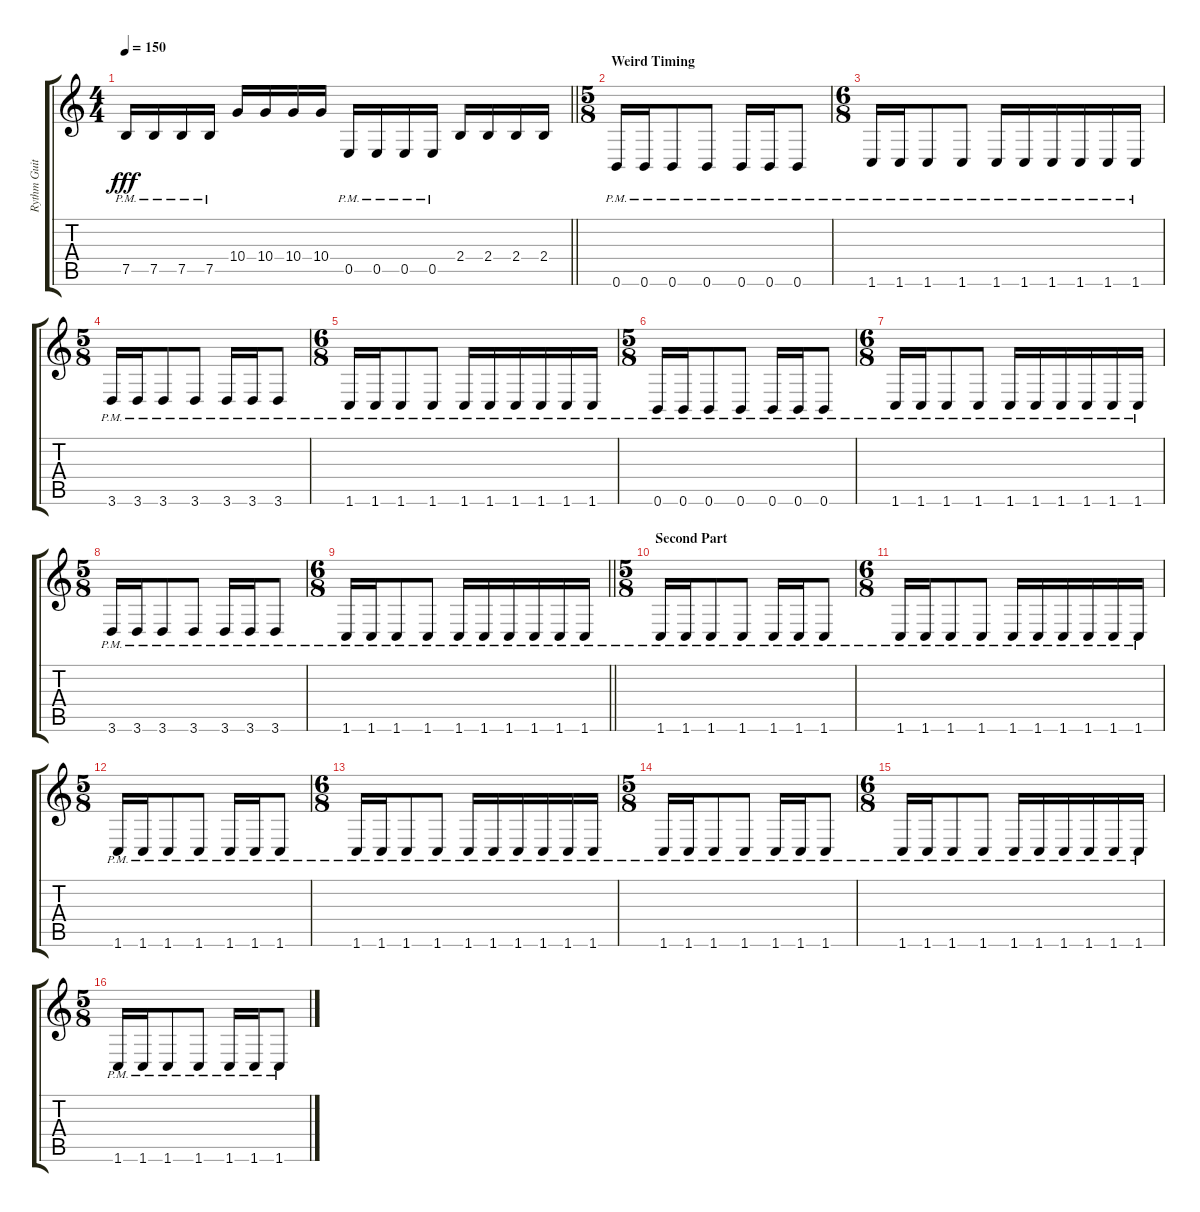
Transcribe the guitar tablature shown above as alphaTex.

\track ("Rythm Guitar 1" "Rythm Guit") {instrument distortionguitar}
\staff {score tabs}
\tuning (B3 Gb3 D3 A2 E2 B1) {hide}
\ts (4 4)
\tempo 150
\clef g2
\barLineRight lightlight
\ks c
7.5{pm}.16{dy fff} 7.5{pm}.16 7.5{pm}.16 7.5{pm}.16 10.4.16 10.4.16 10.4.16 10.4.16 0.5{pm}.16 0.5{pm}.16 0.5{pm}.16 0.5{pm}.16 2.4.16 2.4.16 2.4.16 2.4.16 |
\ts (5 8)
\section ("" "Weird Timing")
0.6{pm}.16 0.6{pm}.16 0.6{pm}.8 0.6{pm}.8 0.6{pm}.16 0.6{pm}.16 0.6{pm}.8 |
\ts (6 8)
1.6{pm}.16 1.6{pm}.16 1.6{pm}.8 1.6{pm}.8 1.6{pm}.16 1.6{pm}.16 1.6{pm}.16 1.6{pm}.16 1.6{pm}.16 1.6{pm}.16 |
\ts (5 8)
3.6{pm}.16 3.6{pm}.16 3.6{pm}.8 3.6{pm}.8 3.6{pm}.16 3.6{pm}.16 3.6{pm}.8 |
\ts (6 8)
1.6{pm}.16 1.6{pm}.16 1.6{pm}.8 1.6{pm}.8 1.6{pm}.16 1.6{pm}.16 1.6{pm}.16 1.6{pm}.16 1.6{pm}.16 1.6{pm}.16 |
\ts (5 8)
0.6{pm}.16 0.6{pm}.16 0.6{pm}.8 0.6{pm}.8 0.6{pm}.16 0.6{pm}.16 0.6{pm}.8 |
\ts (6 8)
1.6{pm}.16 1.6{pm}.16 1.6{pm}.8 1.6{pm}.8 1.6{pm}.16 1.6{pm}.16 1.6{pm}.16 1.6{pm}.16 1.6{pm}.16 1.6{pm}.16 |
\ts (5 8)
3.6{pm}.16 3.6{pm}.16 3.6{pm}.8 3.6{pm}.8 3.6{pm}.16 3.6{pm}.16 3.6{pm}.8 |
\ts (6 8)
\barLineRight lightlight
1.6{pm}.16 1.6{pm}.16 1.6{pm}.8 1.6{pm}.8 1.6{pm}.16 1.6{pm}.16 1.6{pm}.16 1.6{pm}.16 1.6{pm}.16 1.6{pm}.16 |
\ts (5 8)
\section ("" "Second Part")
1.6{pm}.16 1.6{pm}.16 1.6{pm}.8 1.6{pm}.8 1.6{pm}.16 1.6{pm}.16 1.6{pm}.8 |
\ts (6 8)
1.6{pm}.16 1.6{pm}.16 1.6{pm}.8 1.6{pm}.8 1.6{pm}.16 1.6{pm}.16 1.6{pm}.16 1.6{pm}.16 1.6{pm}.16 1.6{pm}.16 |
\ts (5 8)
1.6{pm}.16 1.6{pm}.16 1.6{pm}.8 1.6{pm}.8 1.6{pm}.16 1.6{pm}.16 1.6{pm}.8 |
\ts (6 8)
1.6{pm}.16 1.6{pm}.16 1.6{pm}.8 1.6{pm}.8 1.6{pm}.16 1.6{pm}.16 1.6{pm}.16 1.6{pm}.16 1.6{pm}.16 1.6{pm}.16 |
\ts (5 8)
1.6{pm}.16 1.6{pm}.16 1.6{pm}.8 1.6{pm}.8 1.6{pm}.16 1.6{pm}.16 1.6{pm}.8 |
\ts (6 8)
1.6{pm}.16 1.6{pm}.16 1.6{pm}.8 1.6{pm}.8 1.6{pm}.16 1.6{pm}.16 1.6{pm}.16 1.6{pm}.16 1.6{pm}.16 1.6{pm}.16 |
\ts (5 8)
1.6{pm}.16 1.6{pm}.16 1.6{pm}.8 1.6{pm}.8 1.6{pm}.16 1.6{pm}.16 1.6{pm}.8
